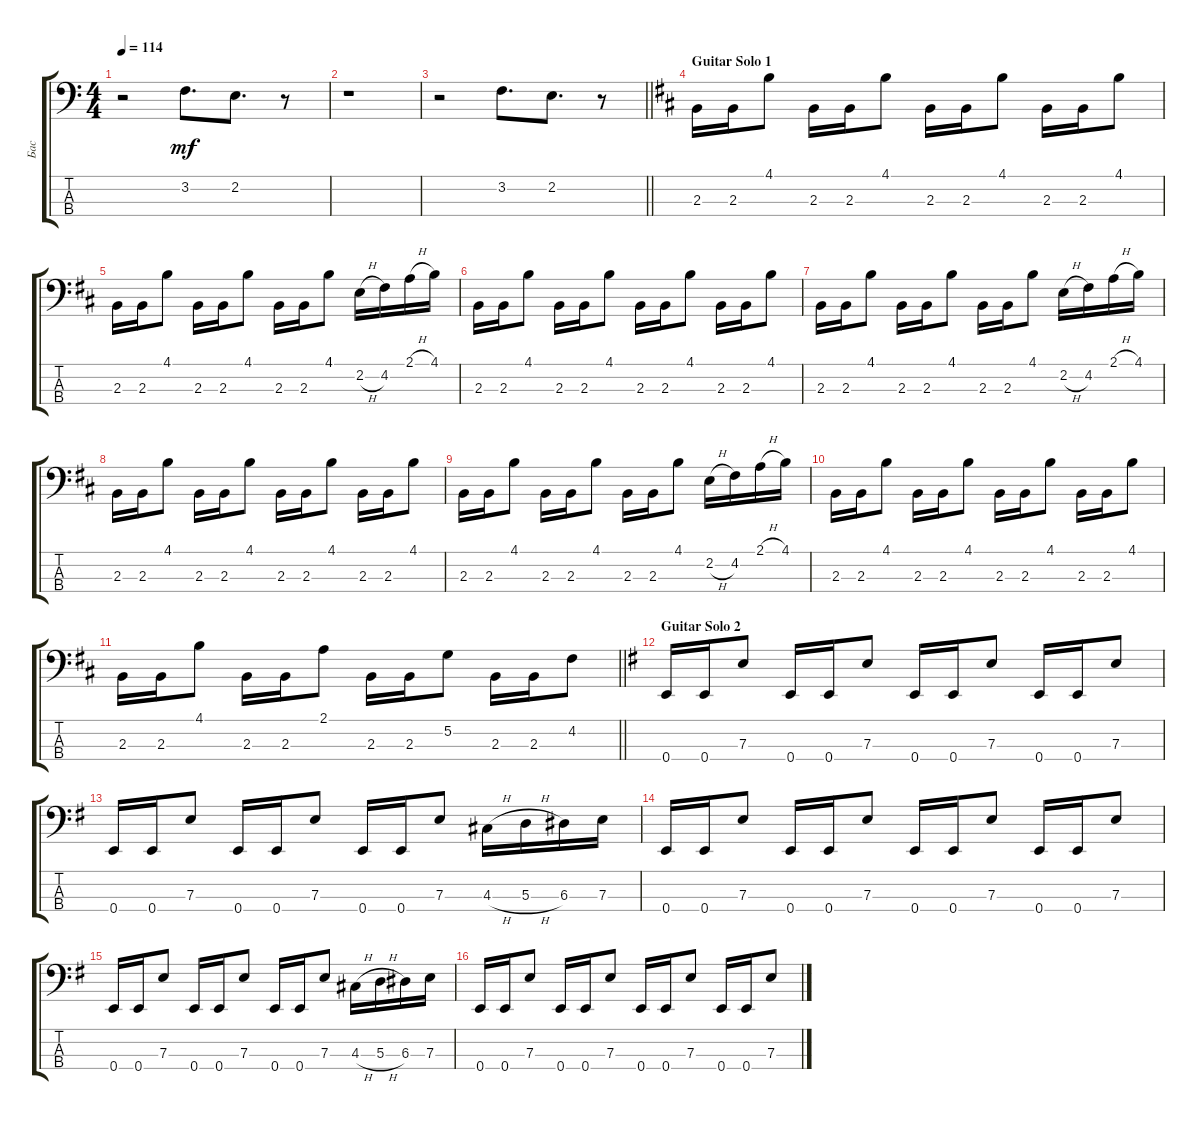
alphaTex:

\track ("Бас" "Бас") {instrument electricbassfinger bank 7}
\staff {score tabs}
\tuning (G2 D2 A1 E1) {hide}
\ts (4 4)
\tempo 114
\clef f4
\ks aminor
r.2{dy mf} 3.2.8{d} 2.2.8{d} r.8 |
r.1 |
\barLineRight lightlight
r.2 3.2.8{d} 2.2.8{d} r.8 |
\section ("" "Guitar Solo 1")
\ks bminor
2.3.16 2.3.16 4.1.8 2.3.16 2.3.16 4.1.8 2.3.16 2.3.16 4.1.8 2.3.16 2.3.16 4.1.8 |
2.3.16 2.3.16 4.1.8 2.3.16 2.3.16 4.1.8 2.3.16 2.3.16 4.1.8 2.2{h}.16 4.2.16 2.1{h}.16 4.1.16 |
2.3.16 2.3.16 4.1.8 2.3.16 2.3.16 4.1.8 2.3.16 2.3.16 4.1.8 2.3.16 2.3.16 4.1.8 |
2.3.16 2.3.16 4.1.8 2.3.16 2.3.16 4.1.8 2.3.16 2.3.16 4.1.8 2.2{h}.16 4.2.16 2.1{h}.16 4.1.16 |
2.3.16 2.3.16 4.1.8 2.3.16 2.3.16 4.1.8 2.3.16 2.3.16 4.1.8 2.3.16 2.3.16 4.1.8 |
2.3.16 2.3.16 4.1.8 2.3.16 2.3.16 4.1.8 2.3.16 2.3.16 4.1.8 2.2{h}.16 4.2.16 2.1{h}.16 4.1.16 |
2.3.16 2.3.16 4.1.8 2.3.16 2.3.16 4.1.8 2.3.16 2.3.16 4.1.8 2.3.16 2.3.16 4.1.8 |
\barLineRight lightlight
2.3.16 2.3.16 4.1.8 2.3.16 2.3.16 2.1.8 2.3.16 2.3.16 5.2.8 2.3.16 2.3.16 4.2.8 |
\section ("" "Guitar Solo 2")
\ks eminor
0.4.16 0.4.16 7.3.8 0.4.16 0.4.16 7.3.8 0.4.16 0.4.16 7.3.8 0.4.16 0.4.16 7.3.8 |
0.4.16 0.4.16 7.3.8 0.4.16 0.4.16 7.3.8 0.4.16 0.4.16 7.3.8 4.3{h}.16 5.3{h}.16 6.3.16 7.3.16 |
0.4.16 0.4.16 7.3.8 0.4.16 0.4.16 7.3.8 0.4.16 0.4.16 7.3.8 0.4.16 0.4.16 7.3.8 |
0.4.16 0.4.16 7.3.8 0.4.16 0.4.16 7.3.8 0.4.16 0.4.16 7.3.8 4.3{h}.16 5.3{h}.16 6.3.16 7.3.16 |
0.4.16 0.4.16 7.3.8 0.4.16 0.4.16 7.3.8 0.4.16 0.4.16 7.3.8 0.4.16 0.4.16 7.3.8
